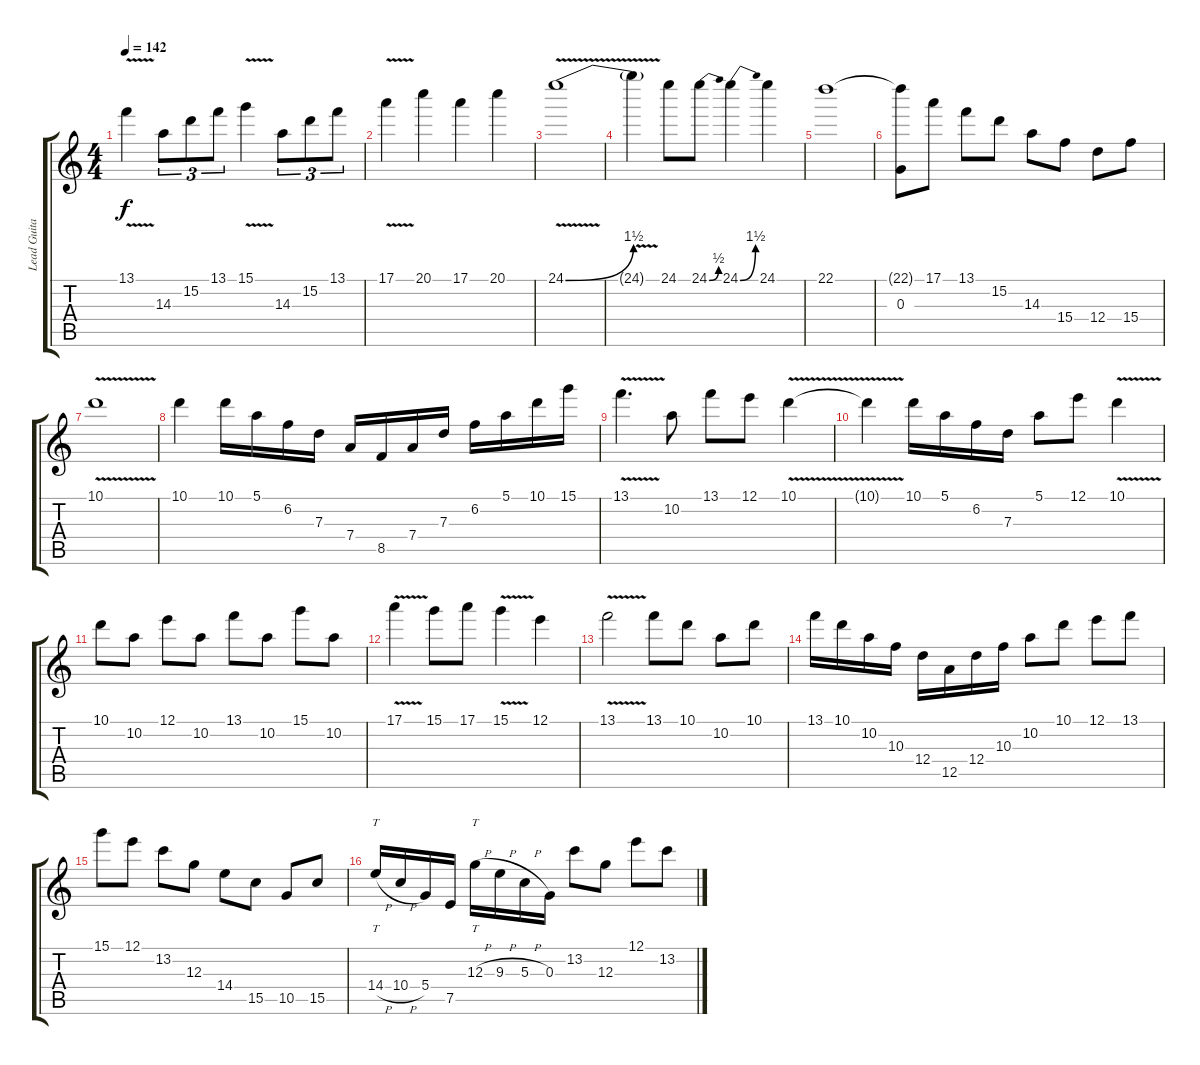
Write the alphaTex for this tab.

\track ("Lead Guitar" "Lead Guita") {instrument distortionguitar}
\staff {score tabs}
\tuning (E4 B3 G3 D3 A2 E2) {hide}
\ts (4 4)
\tempo 142
\clef g2
\ks c
13.1{v}.4{dy f} 14.3.8{tu (3 2)} 15.2.8{tu (3 2)} 13.1.8{tu (3 2)} 15.1{v}.4 14.3.8{tu (3 2)} 15.2.8{tu (3 2)} 13.1.8{tu (3 2)} |
17.1{v}.4 20.1.4 17.1.4 20.1.4 |
24.1{be (bend 0 0 60 6) v}.1 |
24.1{v t}.4 24.1.8 24.1{be (bend 0 0 60 2)}.8 24.1{be (bend 0 0 60 6)}.4 24.1.4 |
22.1.1 |
(22.1{t} 0.3).8 17.1.8 13.1.8 15.2.8 14.3.8 15.4.8 12.4.8 15.4.8 |
10.1{v}.1 |
10.1.4 10.1.16 5.1.16 6.2.16 7.3.16 7.4.16 8.5.16 7.4.16 7.3.16 6.2.16 5.1.16 10.1.16 15.1.16 |
13.1{v}.4{d} 10.2.8 13.1.8 12.1.8 10.1{v}.4 |
10.1{t}.4 10.1.16 5.1.16 6.2.16 7.3.16 5.1.8 12.1.8 10.1{v}.4 |
10.1.8 10.2.8 12.1.8 10.2.8 13.1.8 10.2.8 15.1.8 10.2.8 |
17.1{v}.4 15.1.8 17.1.8 15.1{v}.4 12.1.4 |
13.1{v}.2 13.1.8 10.1.8 10.2.8 10.1.8 |
13.1.16 10.1.16 10.2.16 10.3.16 12.4.16 12.5.16 12.4.16 10.3.16 10.2.8 10.1.8 12.1.8 13.1.8 |
15.1.8 12.1.8 13.2.8 12.3.8 14.4.8 15.5.8 10.5.8 15.5.8 |
14.4{h}.16{tt} 10.4{h}.16 5.4.16 7.5.16 12.3{h}.16{tt} 9.3{h}.16 5.3{h}.16 0.3.16 13.2.8 12.3.8 12.1.8 13.2.8
